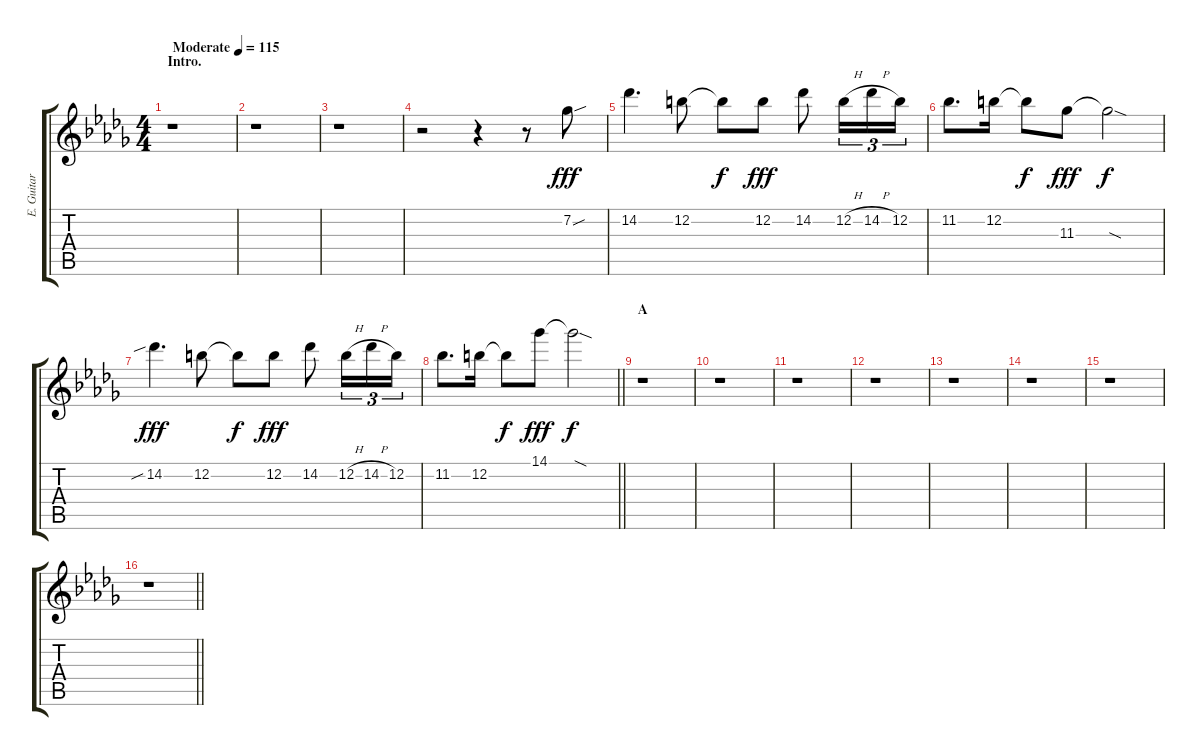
\track ("E. Guitar I" "E. Guitar ") {instrument overdrivenguitar}
\staff {score tabs}
\tuning (E4 B3 G3 D3 A2 E2) {hide}
\ts (4 4)
\section ("" "Intro.")
\tempo (115 "Moderate")
\clef g2
\ks db
r.1{dy fff instrument overdrivenguitar} |
r.1 |
r.1 |
r.2 r.4 r.8 7.2{sou}.8 |
14.2.4{d} 12.2.8 12.2{t}.8{dy f} 12.2.8{dy fff} 14.2.8 12.2{h}.16{tu (3 2)} 14.2{h}.16{tu (3 2)} 12.2.16{tu (3 2)} |
11.2.8{d} 12.2.16 12.2{t}.8{dy f} 11.3.8{dy fff} 11.3{sod t}.2{dy f} |
14.2{sib}.4{d dy fff} 12.2.8 12.2{t}.8{dy f} 12.2.8{dy fff} 14.2.8 12.2{h}.16{tu (3 2)} 14.2{h}.16{tu (3 2)} 12.2.16{tu (3 2)} |
\barLineRight lightlight
11.2.8{d} 12.2.16 12.2{t}.8{dy f} 14.1.8{dy fff} 14.1{sod t}.2{dy f} |
\section ("" "A")
r.1 |
r.1 |
r.1 |
r.1 |
r.1 |
r.1 |
r.1 |
\barLineRight lightlight
r.1
